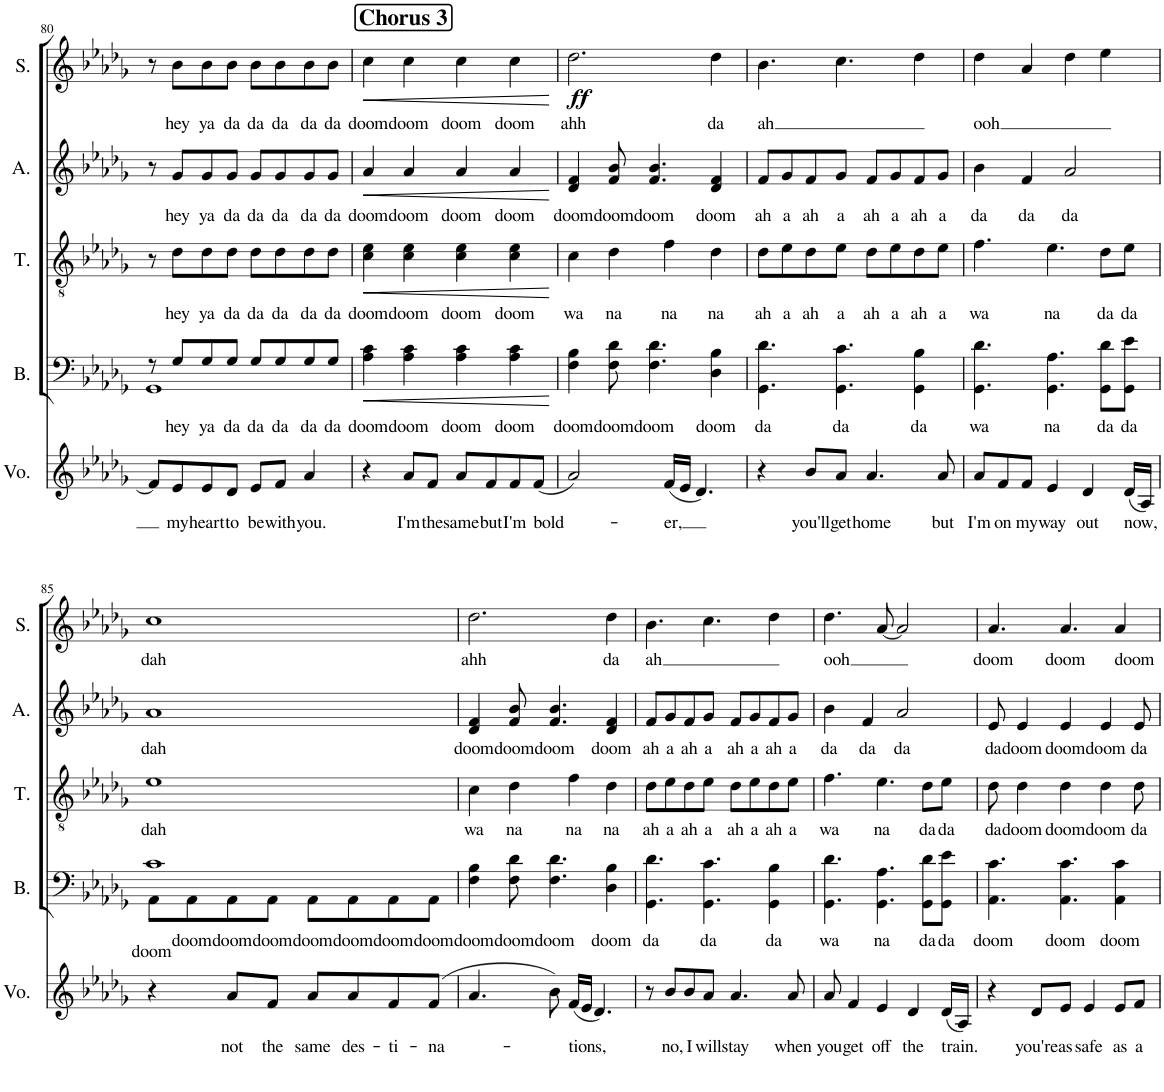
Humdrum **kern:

**kern	**text	**kern	**text	**dynam	**kern	**text	**dynam	**kern	**text	**dynam	**kern	**text	**dynam
*part5	*part5	*part4	*part4	*part4	*part3	*part3	*part3	*part2	*part2	*part2	*part1	*part1	*part1
*staff5	*staff5	*staff4	*staff4	*staff4	*staff3	*staff3	*staff3	*staff2	*staff2	*staff2	*staff1	*staff1	*staff1
*I"Voice	*	*I"Bass	*	*	*I"Tenor	*	*	*I"Alto	*	*	*I"Soprano	*	*
*I'Vo.	*	*I'B.	*	*	*I'T.	*	*	*I'A.	*	*	*I'S.	*	*
!!LO:PB:g=z
*clefG2	*	*clefF4	*	*	*clefGv2	*	*	*clefG2	*	*	*clefG2	*	*
*k[b-e-a-d-g-]	*	*k[b-e-a-d-g-]	*	*	*k[b-e-a-d-g-]	*	*	*k[b-e-a-d-g-]	*	*	*k[b-e-a-d-g-]	*	*
*M4/4	*	*M4/4	*	*	*M4/4	*	*	*M4/4	*	*	*M4/4	*	*
=80	=80	=80	=80	=80	=80	=80	=80	=80	=80	=80	=80	=80	=80
*	*	*^	*	*	*	*	*	*	*	*	*	*	*
8f/L]	.	8r	1GG-	.	.	8r	.	.	8r	.	.	8r	.	.
!	!LO:LY:b	!	!	!LO:LY:b	!	!	!LO:LY:b	!	!	!LO:LY:b	!	!	!LO:LY:b	!
8e-/	my	8G-/L	.	hey	.	8d-\L	hey	.	8g-/L	hey	.	8b-\L	hey	.
!	!LO:LY:b	!	!	!LO:LY:b	!	!	!LO:LY:b	!	!	!LO:LY:b	!	!	!LO:LY:b	!
8e-/	heart	8G-/	.	ya	.	8d-\	ya	.	8g-/	ya	.	8b-\	ya	.
!	!LO:LY:b	!	!	!LO:LY:b	!	!	!LO:LY:b	!	!	!LO:LY:b	!	!	!LO:LY:b	!
8d-/J	to	8G-/J	.	da	.	8d-\J	da	.	8g-/J	da	.	8b-\J	da	.
!	!LO:LY:b	!	!	!LO:LY:b	!	!	!LO:LY:b	!	!	!LO:LY:b	!	!	!LO:LY:b	!
8e-/L	be	8G-/L	.	da	.	8d-\L	da	.	8g-/L	da	.	8b-\L	da	.
!	!LO:LY:b	!	!	!LO:LY:b	!	!	!LO:LY:b	!	!	!LO:LY:b	!	!	!LO:LY:b	!
8f/J	with	8G-/	.	da	.	8d-\	da	.	8g-/	da	.	8b-\	da	.
!	!LO:LY:b	!	!	!LO:LY:b	!	!	!LO:LY:b	!	!	!LO:LY:b	!	!	!LO:LY:b	!
4a-/	you.	8G-/	.	da	.	8d-\	da	.	8g-/	da	.	8b-\	da	.
!	!	!	!	!LO:LY:b	!	!	!LO:LY:b	!	!	!LO:LY:b	!	!	!LO:LY:b	!
.	.	8G-/J	.	da	.	8d-\J	da	.	8g-/J	da	.	8b-\J	da	.
*	*	*v	*v	*	*	*	*	*	*	*	*	*	*	*
!!LO:REH:place=s1:a:B:cj:fs=14:t=Chorus 3:qo=1
=81	=81	=81	=81	=81	=81	=81	=81	=81	=81	=81	=81	=81	=81
!	!	!	!LO:LY:b	!LO:HP:b	!	!LO:LY:b	!LO:HP:b	!	!LO:LY:b	!LO:HP:b	!	!LO:LY:b	!LO:HP:b
4r	.	4A-\ 4c\	doom	<	4c\ 4e-\	doom	<	4a-/	doom	<	4cc\	doom	<
!	!LO:LY:b	!	!LO:LY:b	!	!	!LO:LY:b	!	!	!LO:LY:b	!	!	!LO:LY:b	!
8a-/L	I'm	4A-\ 4c\	doom	.	4c\ 4e-\	doom	.	4a-/	doom	.	4cc\	doom	.
!	!LO:LY:b	!	!	!	!	!	!	!	!	!	!	!	!
8f/J	the	.	.	.	.	.	.	.	.	.	.	.	.
!	!LO:LY:b	!	!LO:LY:b	!	!	!LO:LY:b	!	!	!LO:LY:b	!	!	!LO:LY:b	!
8a-/L	same	4A-\ 4c\	doom	.	4c\ 4e-\	doom	.	4a-/	doom	.	4cc\	doom	.
!	!LO:LY:b	!	!	!	!	!	!	!	!	!	!	!	!
8f/	but	.	.	.	.	.	.	.	.	.	.	.	.
!	!LO:LY:b	!	!LO:LY:b	!	!	!LO:LY:b	!	!	!LO:LY:b	!	!	!LO:LY:b	!
8f/	I'm	4A-\ 4c\	doom	.	4c\ 4e-\	doom	.	4a-/	doom	.	4cc\	doom	.
!	!LO:LY:b	!	!	!	!	!	!	!	!	!	!	!	!
(8f/J	bold-	.	.	.	.	.	.	.	.	.	.	.	.
.	.	.	.	[	.	.	[	.	.	[	.	.	[
=82	=82	=82	=82	=82	=82	=82	=82	=82	=82	=82	=82	=82	=82
!	!	!	!LO:LY:b	!	!	!LO:LY:b	!	!	!LO:LY:b	!	!	!LO:LY:b	!LO:DY:b
2a-/)	.	4F\ 4B-\	doom	.	4c\	wa	.	4d-/ 4f/	doom	.	2.dd-\	ahh	ff
!	!	!	!LO:LY:b	!	!	!LO:LY:b	!	!	!LO:LY:b	!	!	!	!
.	.	8F\ 8d-\	doom	.	4d-\	na	.	8f/ 8b-/	doom	.	.	.	.
!	!	!	!LO:LY:b	!	!	!	!	!	!LO:LY:b	!	!	!	!
.	.	4.F\ 4.d-\	doom	.	.	.	.	4.f/ 4.b-/	doom	.	.	.	.
!	!LO:LY:b	!	!	!	!	!LO:LY:b	!	!	!	!	!	!	!
(16f/LL	-er,	.	.	.	4f\	na	.	.	.	.	.	.	.
16e-/JJ	.	.	.	.	.	.	.	.	.	.	.	.	.
4.d-/)	.	.	.	.	.	.	.	.	.	.	.	.	.
!	!	!	!LO:LY:b	!	!	!LO:LY:b	!	!	!LO:LY:b	!	!	!LO:LY:b	!
.	.	4D-\ 4B-\	doom	.	4d-\	na	.	4d-/ 4f/	doom	.	4dd-\	da	.
=83	=83	=83	=83	=83	=83	=83	=83	=83	=83	=83	=83	=83	=83
!	!	!	!LO:LY:b	!	!	!LO:LY:b	!	!	!LO:LY:b	!	!	!LO:LY:b	!
4r	.	4.GG-\ 4.d-\	da	.	8d-\L	ah	.	8f/L	ah	.	4.b-\	ah	.
!	!	!	!	!	!	!LO:LY:b	!	!	!LO:LY:b	!	!	!	!
.	.	.	.	.	8e-\	a	.	8g-/	a	.	.	.	.
!	!LO:LY:b	!	!	!	!	!LO:LY:b	!	!	!LO:LY:b	!	!	!	!
8b-/L	you'll	.	.	.	8d-\	ah	.	8f/	ah	.	.	.	.
!	!LO:LY:b	!	!LO:LY:b	!	!	!LO:LY:b	!	!	!LO:LY:b	!	!	!	!
8a-/J	get	4.GG-\ 4.c\	da	.	8e-\J	a	.	8g-/J	a	.	4.cc\	.	.
!	!LO:LY:b	!	!	!	!	!LO:LY:b	!	!	!LO:LY:b	!	!	!	!
4.a-/	home	.	.	.	8d-\L	ah	.	8f/L	ah	.	.	.	.
!	!	!	!	!	!	!LO:LY:b	!	!	!LO:LY:b	!	!	!	!
.	.	.	.	.	8e-\	a	.	8g-/	a	.	.	.	.
!	!	!	!LO:LY:b	!	!	!LO:LY:b	!	!	!LO:LY:b	!	!	!	!
.	.	4GG-\ 4B-\	da	.	8d-\	ah	.	8f/	ah	.	4dd-\	.	.
!	!LO:LY:b	!	!	!	!	!LO:LY:b	!	!	!LO:LY:b	!	!	!	!
8a-/	but	.	.	.	8e-\J	a	.	8g-/J	a	.	.	.	.
=84	=84	=84	=84	=84	=84	=84	=84	=84	=84	=84	=84	=84	=84
!	!LO:LY:b	!	!LO:LY:b	!	!	!LO:LY:b	!	!	!LO:LY:b	!	!	!LO:LY:b	!
8a-/L	I'm	4.GG-\ 4.d-\	wa	.	4.f\	wa	.	4b-\	da	.	4dd-\	ooh	.
!	!LO:LY:b	!	!	!	!	!	!	!	!	!	!	!	!
8f/	on	.	.	.	.	.	.	.	.	.	.	.	.
!	!LO:LY:b	!	!	!	!	!	!	!	!LO:LY:b	!	!	!	!
8f/J	my	.	.	.	.	.	.	4f/	da	.	4a-/	.	.
!	!LO:LY:b	!	!LO:LY:b	!	!	!LO:LY:b	!	!	!	!	!	!	!
4e-/	way	4.GG-\ 4.A-\	na	.	4.e-\	na	.	.	.	.	.	.	.
!	!	!	!	!	!	!	!	!	!LO:LY:b	!	!	!	!
.	.	.	.	.	.	.	.	2a-/	da	.	4dd-\	.	.
!	!LO:LY:b	!	!	!	!	!	!	!	!	!	!	!	!
4d-/	out	.	.	.	.	.	.	.	.	.	.	.	.
!	!	!	!LO:LY:b	!	!	!LO:LY:b	!	!	!	!	!	!	!
.	.	8GG-\ 8d-\L	da	.	8d-\L	da	.	.	.	.	4ee-\	.	.
!	!LO:LY:b	!	!LO:LY:b	!	!	!LO:LY:b	!	!	!	!	!	!	!
(16d-/LL	now,	8GG-\ 8e-\J	da	.	8e-\J	da	.	.	.	.	.	.	.
16A-/JJ)	.	.	.	.	.	.	.	.	.	.	.	.	.
!!LO:LB:g=z
=85	=85	=85	=85	=85	=85	=85	=85	=85	=85	=85	=85	=85	=85
*	*	*^	*	*	*	*	*	*	*	*	*	*	*
!	!	!	!	!LO:LY:b	!	!	!LO:LY:b	!	!	!LO:LY:b	!	!	!LO:LY:b	!
4r	.	1c	8AA-\L	doom	.	1e-	dah	.	1a-	dah	.	1cc	dah	.
!	!	!	!	!LO:LY:b	!	!	!	!	!	!	!	!	!	!
.	.	.	8AA-\	doom	.	.	.	.	.	.	.	.	.	.
!	!LO:LY:b	!	!	!LO:LY:b	!	!	!	!	!	!	!	!	!	!
8a-/L	not	.	8AA-\	doom	.	.	.	.	.	.	.	.	.	.
!	!LO:LY:b	!	!	!LO:LY:b	!	!	!	!	!	!	!	!	!	!
8f/J	the	.	8AA-\J	doom	.	.	.	.	.	.	.	.	.	.
!	!LO:LY:b	!	!	!LO:LY:b	!	!	!	!	!	!	!	!	!	!
8a-/L	same	.	8AA-\L	doom	.	.	.	.	.	.	.	.	.	.
!	!LO:LY:b	!	!	!LO:LY:b	!	!	!	!	!	!	!	!	!	!
8a-/	des-	.	8AA-\	doom	.	.	.	.	.	.	.	.	.	.
!	!LO:LY:b	!	!	!LO:LY:b	!	!	!	!	!	!	!	!	!	!
8f/	-ti-	.	8AA-\	doom	.	.	.	.	.	.	.	.	.	.
!	!LO:LY:b	!	!	!LO:LY:b	!	!	!	!	!	!	!	!	!	!
(8f/J	-na-	.	8AA-\J	doom	.	.	.	.	.	.	.	.	.	.
=86	=86	=86	=86	=86	=86	=86	=86	=86	=86	=86	=86	=86	=86	=86
!	!	!	!	!LO:LY:b	!	!	!LO:LY:b	!	!	!LO:LY:b	!	!	!LO:LY:b	!
*	*	*v	*v	*	*	*	*	*	*	*	*	*	*	*
4.a-/	.	4F\ 4B-\	doom	.	4c\	wa	.	4d-/ 4f/	doom	.	2.dd-\	ahh	.
!	!	!	!LO:LY:b	!	!	!LO:LY:b	!	!	!LO:LY:b	!	!	!	!
.	.	8F\ 8d-\	doom	.	4d-\	na	.	8f/ 8b-/	doom	.	.	.	.
!	!	!	!LO:LY:b	!	!	!	!	!	!LO:LY:b	!	!	!	!
8b-\)	.	4.F\ 4.d-\	doom	.	.	.	.	4.f/ 4.b-/	doom	.	.	.	.
!	!LO:LY:b	!	!	!	!	!LO:LY:b	!	!	!	!	!	!	!
(16f/LL	-tions,	.	.	.	4f\	na	.	.	.	.	.	.	.
16e-/JJ	.	.	.	.	.	.	.	.	.	.	.	.	.
4.d-/)	.	.	.	.	.	.	.	.	.	.	.	.	.
!	!	!	!LO:LY:b	!	!	!LO:LY:b	!	!	!LO:LY:b	!	!	!LO:LY:b	!
.	.	4D-\ 4B-\	doom	.	4d-\	na	.	4d-/ 4f/	doom	.	4dd-\	da	.
=87	=87	=87	=87	=87	=87	=87	=87	=87	=87	=87	=87	=87	=87
!	!	!	!LO:LY:b	!	!	!LO:LY:b	!	!	!LO:LY:b	!	!	!LO:LY:b	!
8r	.	4.GG-\ 4.d-\	da	.	8d-\L	ah	.	8f/L	ah	.	4.b-\	ah	.
!	!LO:LY:b	!	!	!	!	!LO:LY:b	!	!	!LO:LY:b	!	!	!	!
8b-/L	no,	.	.	.	8e-\	a	.	8g-/	a	.	.	.	.
!	!LO:LY:b	!	!	!	!	!LO:LY:b	!	!	!LO:LY:b	!	!	!	!
8b-/	I	.	.	.	8d-\	ah	.	8f/	ah	.	.	.	.
!	!LO:LY:b	!	!LO:LY:b	!	!	!LO:LY:b	!	!	!LO:LY:b	!	!	!	!
8a-/J	will	4.GG-\ 4.c\	da	.	8e-\J	a	.	8g-/J	a	.	4.cc\	.	.
!	!LO:LY:b	!	!	!	!	!LO:LY:b	!	!	!LO:LY:b	!	!	!	!
4.a-/	stay	.	.	.	8d-\L	ah	.	8f/L	ah	.	.	.	.
!	!	!	!	!	!	!LO:LY:b	!	!	!LO:LY:b	!	!	!	!
.	.	.	.	.	8e-\	a	.	8g-/	a	.	.	.	.
!	!	!	!LO:LY:b	!	!	!LO:LY:b	!	!	!LO:LY:b	!	!	!	!
.	.	4GG-\ 4B-\	da	.	8d-\	ah	.	8f/	ah	.	4dd-\	.	.
!	!LO:LY:b	!	!	!	!	!LO:LY:b	!	!	!LO:LY:b	!	!	!	!
8a-/	when	.	.	.	8e-\J	a	.	8g-/J	a	.	.	.	.
=88	=88	=88	=88	=88	=88	=88	=88	=88	=88	=88	=88	=88	=88
!	!LO:LY:b	!	!LO:LY:b	!	!	!LO:LY:b	!	!	!LO:LY:b	!	!	!LO:LY:b	!
8a-/	you	4.GG-\ 4.d-\	wa	.	4.f\	wa	.	4b-\	da	.	4.dd-\	ooh	.
!	!LO:LY:b	!	!	!	!	!	!	!	!	!	!	!	!
4f/	get	.	.	.	.	.	.	.	.	.	.	.	.
!	!	!	!	!	!	!	!	!	!LO:LY:b	!	!	!	!
.	.	.	.	.	.	.	.	4f/	da	.	.	.	.
!	!LO:LY:b	!	!LO:LY:b	!	!	!LO:LY:b	!	!	!	!	!	!	!
4e-/	off	4.GG-\ 4.A-\	na	.	4.e-\	na	.	.	.	.	[8a-/	.	.
!	!	!	!	!	!	!	!	!	!LO:LY:b	!	!	!	!
.	.	.	.	.	.	.	.	2a-/	da	.	2a-/]	.	.
!	!LO:LY:b	!	!	!	!	!	!	!	!	!	!	!	!
4d-/	the	.	.	.	.	.	.	.	.	.	.	.	.
!	!	!	!LO:LY:b	!	!	!LO:LY:b	!	!	!	!	!	!	!
.	.	8GG-\ 8d-\L	da	.	8d-\L	da	.	.	.	.	.	.	.
!	!LO:LY:b	!	!LO:LY:b	!	!	!LO:LY:b	!	!	!	!	!	!	!
(16d-/LL	train.	8GG-\ 8e-\J	da	.	8e-\J	da	.	.	.	.	.	.	.
16A-/JJ)	.	.	.	.	.	.	.	.	.	.	.	.	.
=89	=89	=89	=89	=89	=89	=89	=89	=89	=89	=89	=89	=89	=89
!	!	!	!LO:LY:b	!	!	!LO:LY:b	!	!	!LO:LY:b	!	!	!LO:LY:b	!
4r	.	4.AA-\ 4.c\	doom	.	8d-\	da	.	8e-/	da	.	4.a-/	doom	.
!	!	!	!	!	!	!LO:LY:b	!	!	!LO:LY:b	!	!	!	!
.	.	.	.	.	4d-\	doom	.	4e-/	doom	.	.	.	.
!	!LO:LY:b	!	!	!	!	!	!	!	!	!	!	!	!
8d-/L	you're	.	.	.	.	.	.	.	.	.	.	.	.
!	!LO:LY:b	!	!LO:LY:b	!	!	!LO:LY:b	!	!	!LO:LY:b	!	!	!LO:LY:b	!
8e-/J	as	4.AA-\ 4.c\	doom	.	4d-\	doom	.	4e-/	doom	.	4.a-/	doom	.
!	!LO:LY:b	!	!	!	!	!	!	!	!	!	!	!	!
4e-/	safe	.	.	.	.	.	.	.	.	.	.	.	.
!	!	!	!	!	!	!LO:LY:b	!	!	!LO:LY:b	!	!	!	!
.	.	.	.	.	4d-\	doom	.	4e-/	doom	.	.	.	.
!	!LO:LY:b	!	!LO:LY:b	!	!	!	!	!	!	!	!	!LO:LY:b	!
8e-/L	as	4AA-\ 4c\	doom	.	.	.	.	.	.	.	4a-/	doom	.
!	!LO:LY:b	!	!	!	!	!LO:LY:b	!	!	!LO:LY:b	!	!	!	!
8f/J	a	.	.	.	8d-\	da	.	8e-/	da	.	.	.	.
=	=	=	=	=	=	=	=	=	=	=	=	=	=
*-	*-	*-	*-	*-	*-	*-	*-	*-	*-	*-	*-	*-	*-
